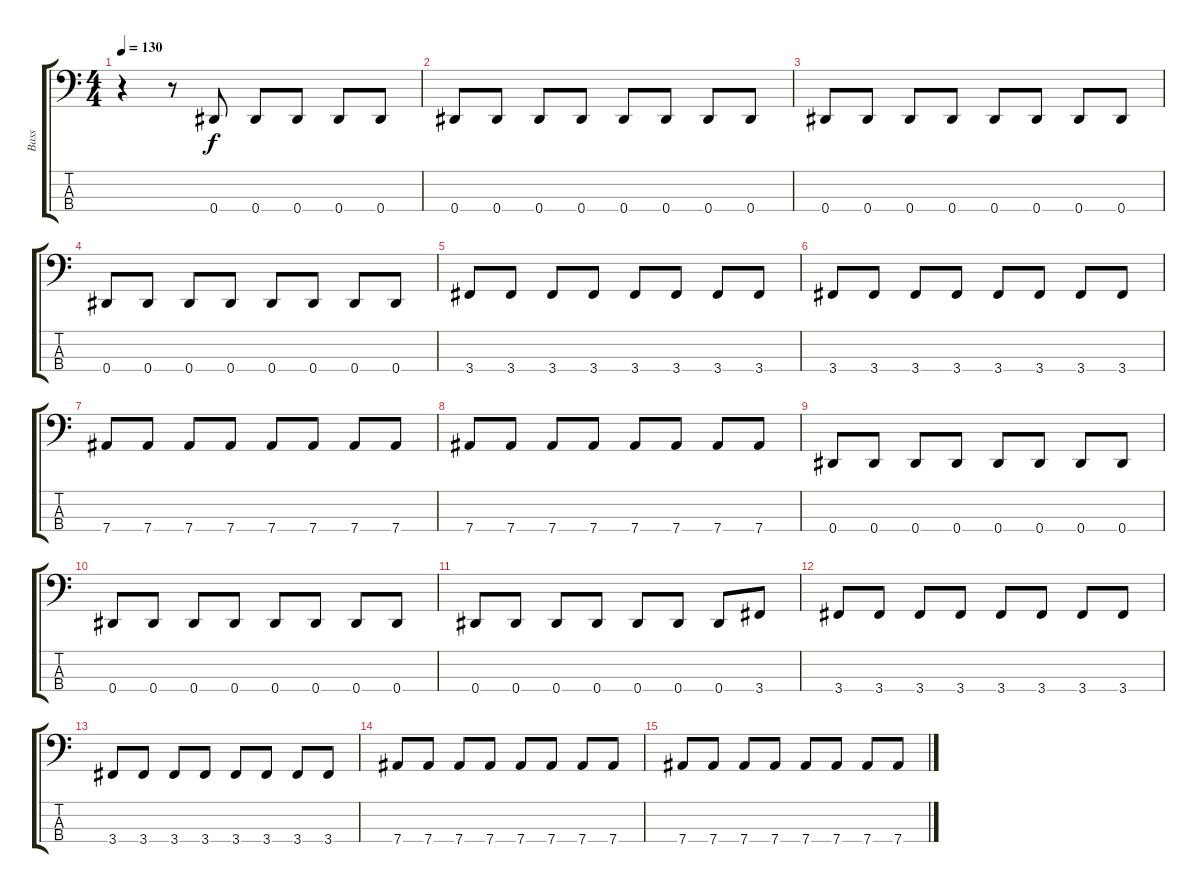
\track ("Bass" "Bass") {instrument electricbassfinger}
\staff {score tabs}
\tuning (Gb2 Db2 Ab1 Eb1) {hide}
\ts (4 4)
\tempo 130
\clef f4
\ks c
r.4{dy f} r.8 0.4.8 0.4.8 0.4.8 0.4.8 0.4.8 |
0.4.8 0.4.8 0.4.8 0.4.8 0.4.8 0.4.8 0.4.8 0.4.8 |
0.4.8 0.4.8 0.4.8 0.4.8 0.4.8 0.4.8 0.4.8 0.4.8 |
0.4.8 0.4.8 0.4.8 0.4.8 0.4.8 0.4.8 0.4.8 0.4.8 |
3.4.8 3.4.8 3.4.8 3.4.8 3.4.8 3.4.8 3.4.8 3.4.8 |
3.4.8 3.4.8 3.4.8 3.4.8 3.4.8 3.4.8 3.4.8 3.4.8 |
7.4.8 7.4.8 7.4.8 7.4.8 7.4.8 7.4.8 7.4.8 7.4.8 |
7.4.8 7.4.8 7.4.8 7.4.8 7.4.8 7.4.8 7.4.8 7.4.8 |
0.4.8 0.4.8 0.4.8 0.4.8 0.4.8 0.4.8 0.4.8 0.4.8 |
0.4.8 0.4.8 0.4.8 0.4.8 0.4.8 0.4.8 0.4.8 0.4.8 |
0.4.8 0.4.8 0.4.8 0.4.8 0.4.8 0.4.8 0.4.8 3.4.8 |
3.4.8 3.4.8 3.4.8 3.4.8 3.4.8 3.4.8 3.4.8 3.4.8 |
3.4.8 3.4.8 3.4.8 3.4.8 3.4.8 3.4.8 3.4.8 3.4.8 |
7.4.8 7.4.8 7.4.8 7.4.8 7.4.8 7.4.8 7.4.8 7.4.8 |
7.4.8 7.4.8 7.4.8 7.4.8 7.4.8 7.4.8 7.4.8 7.4.8
